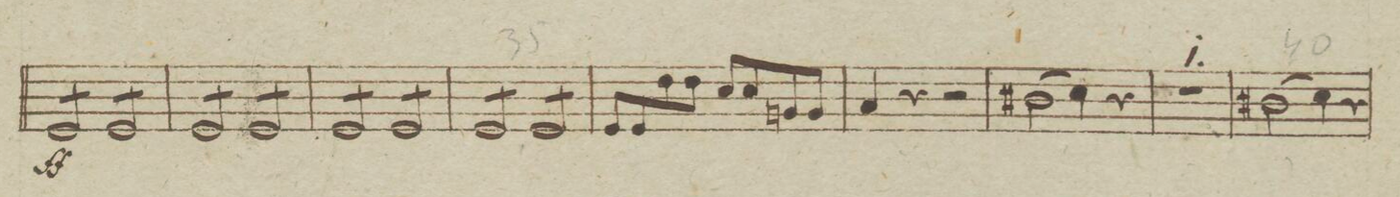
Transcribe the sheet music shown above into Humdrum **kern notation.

**kern	**dynam
*I"Viola.	*
*clefC3	*
*k[b-e-a-]	*
*met(c)	*
*M4/4	*
*tremolo	*
8F/L	ff
8F/	.
8F/	.
8F/J	.
8F/L	.
8F/	.
8F/	.
8F/J	.
=33	=33
8F/L	.
8F/	.
8F/	.
8F/J	.
8F/L	.
8F/	.
8F/	.
8F/J	.
=34	=34
8F/L	.
8F/	.
8F/	.
8F/J	.
8F/L	.
8F/	.
8F/	.
8F/J	.
=35	=35
8F/L	.
8F/	.
8F/	.
8F/J	.
8F/L	.
8F/	.
8F/	.
8F/J	.
*Xtremolo	*
=36	=36
8F/L	.
8F/	.
8e-\	.
8e-\J	.
8d/L	.
8d/	.
8An/	.
8A/J	.
=37	=37
4B-/	.
4r	.
2r	.
=38	=38
(2c#X\	.
4d\)	.
4r	.
=39	=39
1r	.
=40	=40
(2c#X\	.
4d\)	.
4r	.
=41	=41
*-	*-
